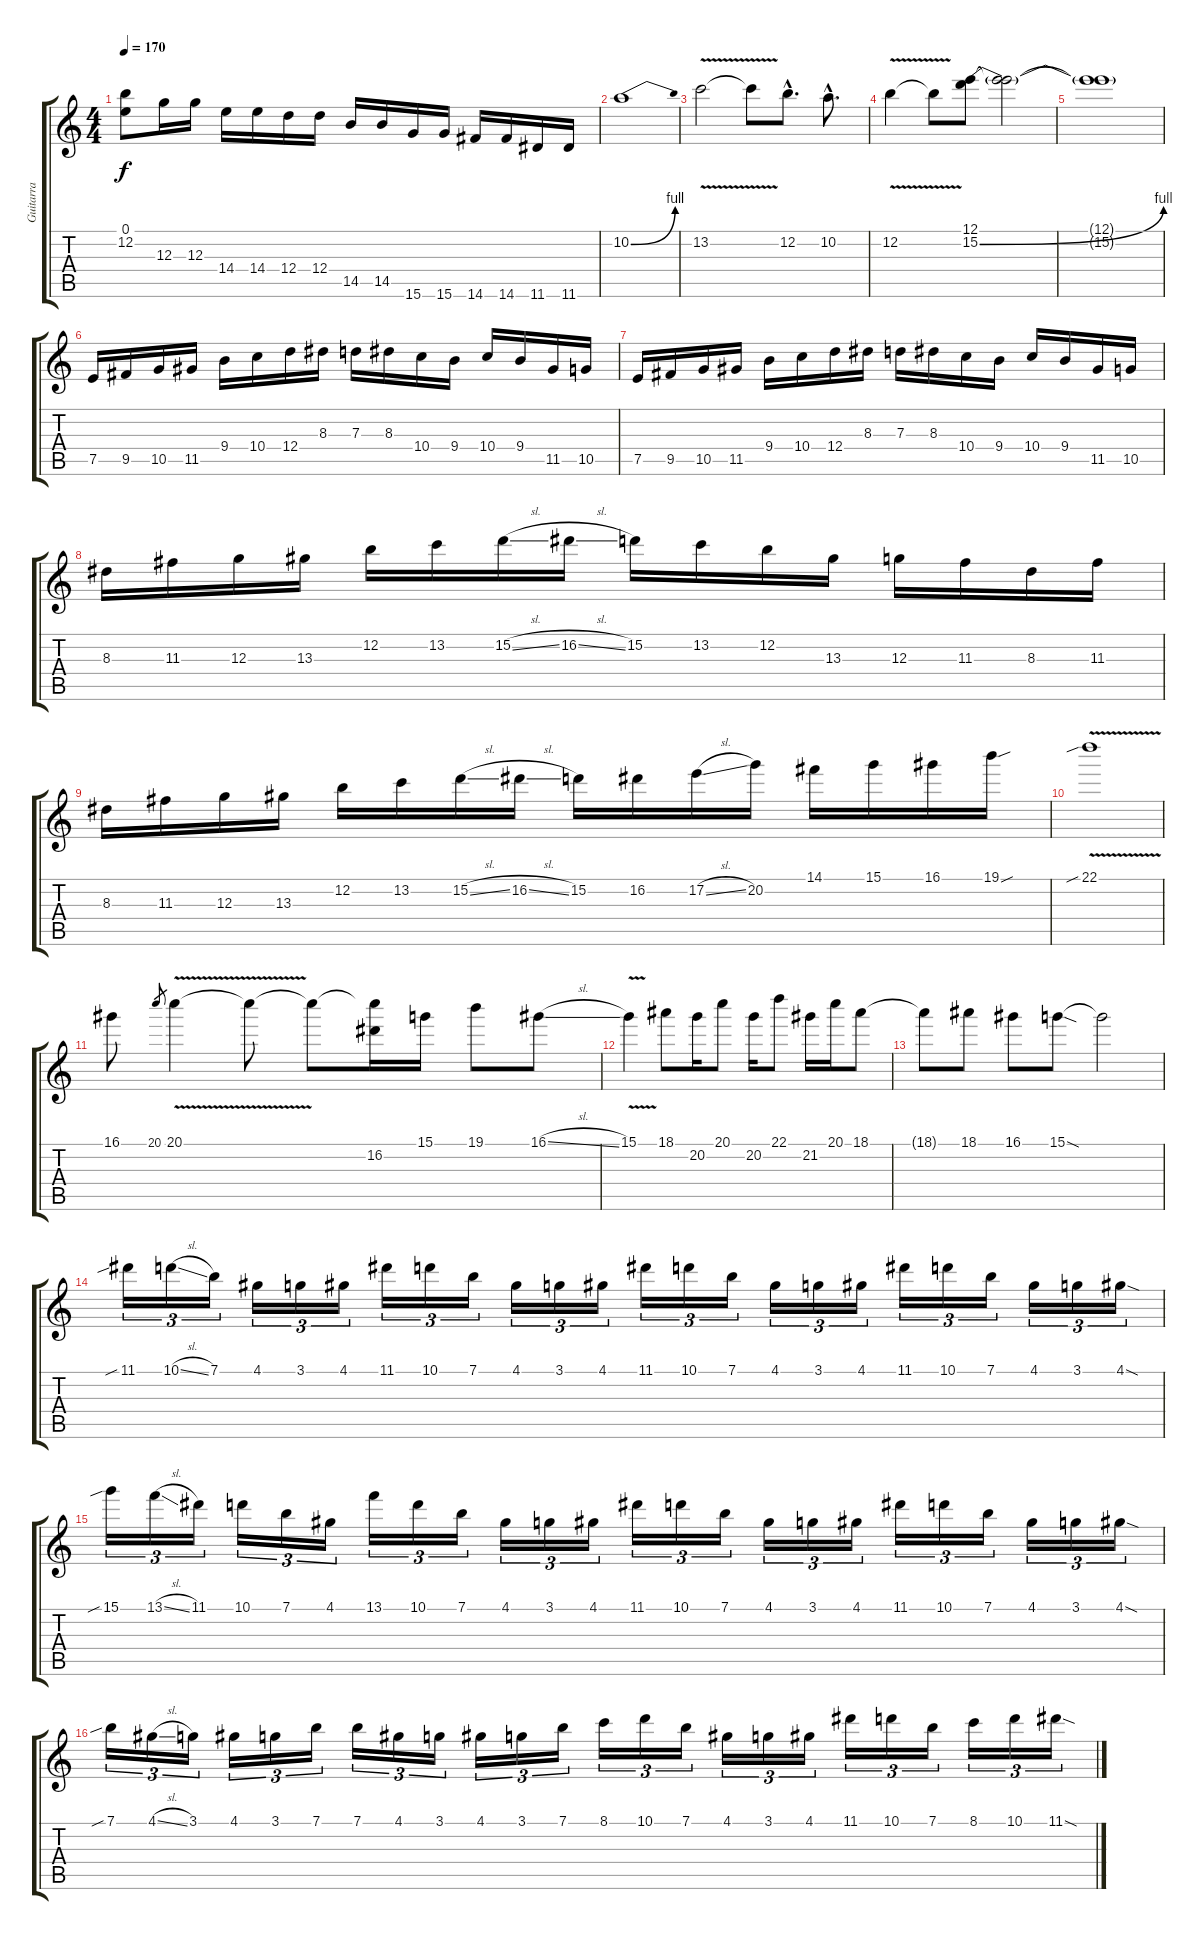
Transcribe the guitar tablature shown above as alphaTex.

\track ("Guitarra" "Guitarra") {instrument distortionguitar}
\staff {score tabs}
\tuning (E4 B3 G3 D3 A2 E2) {hide}
\ts (4 4)
\tempo 170
\clef g2
\ks c
(0.1 12.2{t}).8{dy f} 12.3.16 12.3.16 14.4.16 14.4.16 12.4.16 12.4.16 14.5.16 14.5.16 15.6.16 15.6.16 14.6.16 14.6.16 11.6.16 11.6.16 |
10.2{be (bend 0 0 60 4)}.1 |
13.2{v}.2 13.2{t}.8 12.2{hac}.8{d} 10.2{hac}.8{d} |
12.2{v}.4 12.2{t}.8 (12.1 15.2{be (bend 0 0 60 4)}).8 (12.1{t} 15.2{t}).2 |
(12.1{t} 15.2{t}).1 |
7.5.16 9.5.16 10.5.16 11.5.16 9.4.16 10.4.16 12.4.16 8.3.16 7.3.16 8.3.16 10.4.16 9.4.16 10.4.16 9.4.16 11.5.16 10.5.16 |
7.5.16 9.5.16 10.5.16 11.5.16 9.4.16 10.4.16 12.4.16 8.3.16 7.3.16 8.3.16 10.4.16 9.4.16 10.4.16 9.4.16 11.5.16 10.5.16 |
8.3.16 11.3.16 12.3.16 13.3.16 12.2.16 13.2.16 15.2{sl}.16 16.2{sl}.16 15.2.16 13.2.16 12.2.16 13.3.16 12.3.16 11.3.16 8.3.16 11.3.16 |
8.3.16 11.3.16 12.3.16 13.3.16 12.2.16 13.2.16 15.2{sl}.16 16.2{sl}.16 15.2.16 16.2.16 17.2{sl}.16 20.2.16 14.1.16 15.1.16 16.1.16 19.1{sou}.16 |
22.1{v sib}.1 |
16.1.8 20.1.8{gr} 20.1{v}.4 20.1{t}.8 20.1{t}.8 (20.1{t} 16.2).16 15.1.16 19.1.8 16.1{sl}.8 |
15.1{v}.4 18.1.8 20.2.16 20.1.8 20.2.16 22.1.8 21.2.16 20.1.16 18.1.8 |
18.1{t}.8 18.1.8 16.1.8 15.1{sod}.8 15.1{t}.2 |
11.1{sib}.16{tu (3 2)} 10.1{sl}.16{tu (3 2)} 7.1.16{tu (3 2)} 4.1.16{tu (3 2)} 3.1.16{tu (3 2)} 4.1.16{tu (3 2)} 11.1.16{tu (3 2)} 10.1.16{tu (3 2)} 7.1.16{tu (3 2)} 4.1.16{tu (3 2)} 3.1.16{tu (3 2)} 4.1.16{tu (3 2)} 11.1.16{tu (3 2)} 10.1.16{tu (3 2)} 7.1.16{tu (3 2)} 4.1.16{tu (3 2)} 3.1.16{tu (3 2)} 4.1.16{tu (3 2)} 11.1.16{tu (3 2)} 10.1.16{tu (3 2)} 7.1.16{tu (3 2)} 4.1.16{tu (3 2)} 3.1.16{tu (3 2)} 4.1{sod}.16{tu (3 2)} |
15.1{sib}.16{tu (3 2)} 13.1{sl}.16{tu (3 2)} 11.1.16{tu (3 2)} 10.1.16{tu (3 2)} 7.1.16{tu (3 2)} 4.1.16{tu (3 2)} 13.1.16{tu (3 2)} 10.1.16{tu (3 2)} 7.1.16{tu (3 2)} 4.1.16{tu (3 2)} 3.1.16{tu (3 2)} 4.1.16{tu (3 2)} 11.1.16{tu (3 2)} 10.1.16{tu (3 2)} 7.1.16{tu (3 2)} 4.1.16{tu (3 2)} 3.1.16{tu (3 2)} 4.1.16{tu (3 2)} 11.1.16{tu (3 2)} 10.1.16{tu (3 2)} 7.1.16{tu (3 2)} 4.1.16{tu (3 2)} 3.1.16{tu (3 2)} 4.1{sod}.16{tu (3 2)} |
7.1{sib}.16{tu (3 2)} 4.1{sl}.16{tu (3 2)} 3.1.16{tu (3 2)} 4.1.16{tu (3 2)} 3.1.16{tu (3 2)} 7.1.16{tu (3 2)} 7.1.16{tu (3 2)} 4.1.16{tu (3 2)} 3.1.16{tu (3 2)} 4.1.16{tu (3 2)} 3.1.16{tu (3 2)} 7.1.16{tu (3 2)} 8.1.16{tu (3 2)} 10.1.16{tu (3 2)} 7.1.16{tu (3 2)} 4.1.16{tu (3 2)} 3.1.16{tu (3 2)} 4.1.16{tu (3 2)} 11.1.16{tu (3 2)} 10.1.16{tu (3 2)} 7.1.16{tu (3 2)} 8.1.16{tu (3 2)} 10.1.16{tu (3 2)} 11.1{sod}.16{tu (3 2)}
